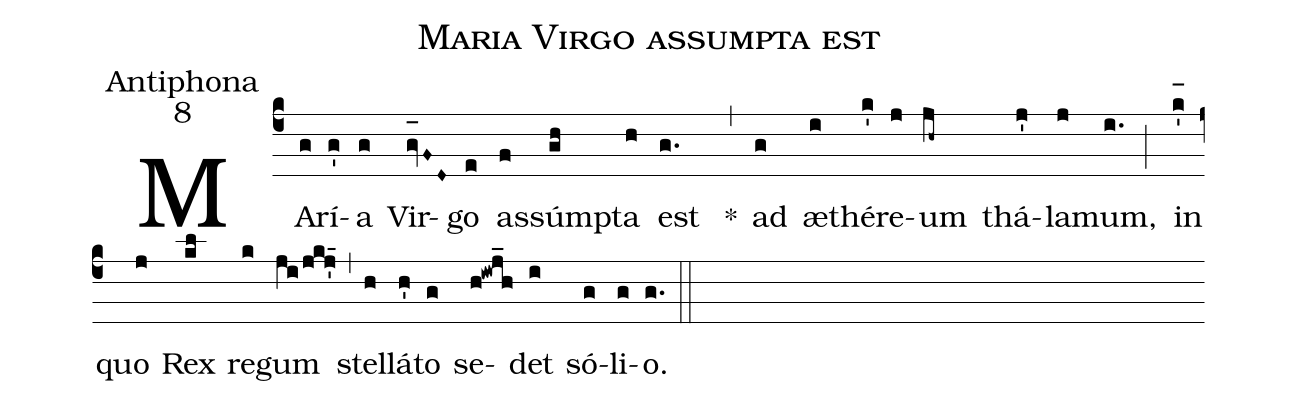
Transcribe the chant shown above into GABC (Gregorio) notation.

name:Maria Virgo assumpta est;
office-part:Antiphona;
mode:8;
%%
(c4) MA(g)rí(g')a(g) Vir(gv_[oh:h]F~D~)go(e) as(f)súm(gh)pta(h) est(g.) <clear>*(,) ad(g) æ(i)thé(k')re(j)um(jh~) thá(j')la(j)mum,(i.) (;) in(k'_[oh:h+1mm]) quo(j) Rex(kl) re(k)gum(ji/jkj'_15) (,) stel(h)lá(h')to(g) se(h!iwj_h)det(i) só(g)li(g)o.(g.) (::)
%<eu>E(j) u(j) o(i) u(j) a(h) e.</eu>(g.) (::)
